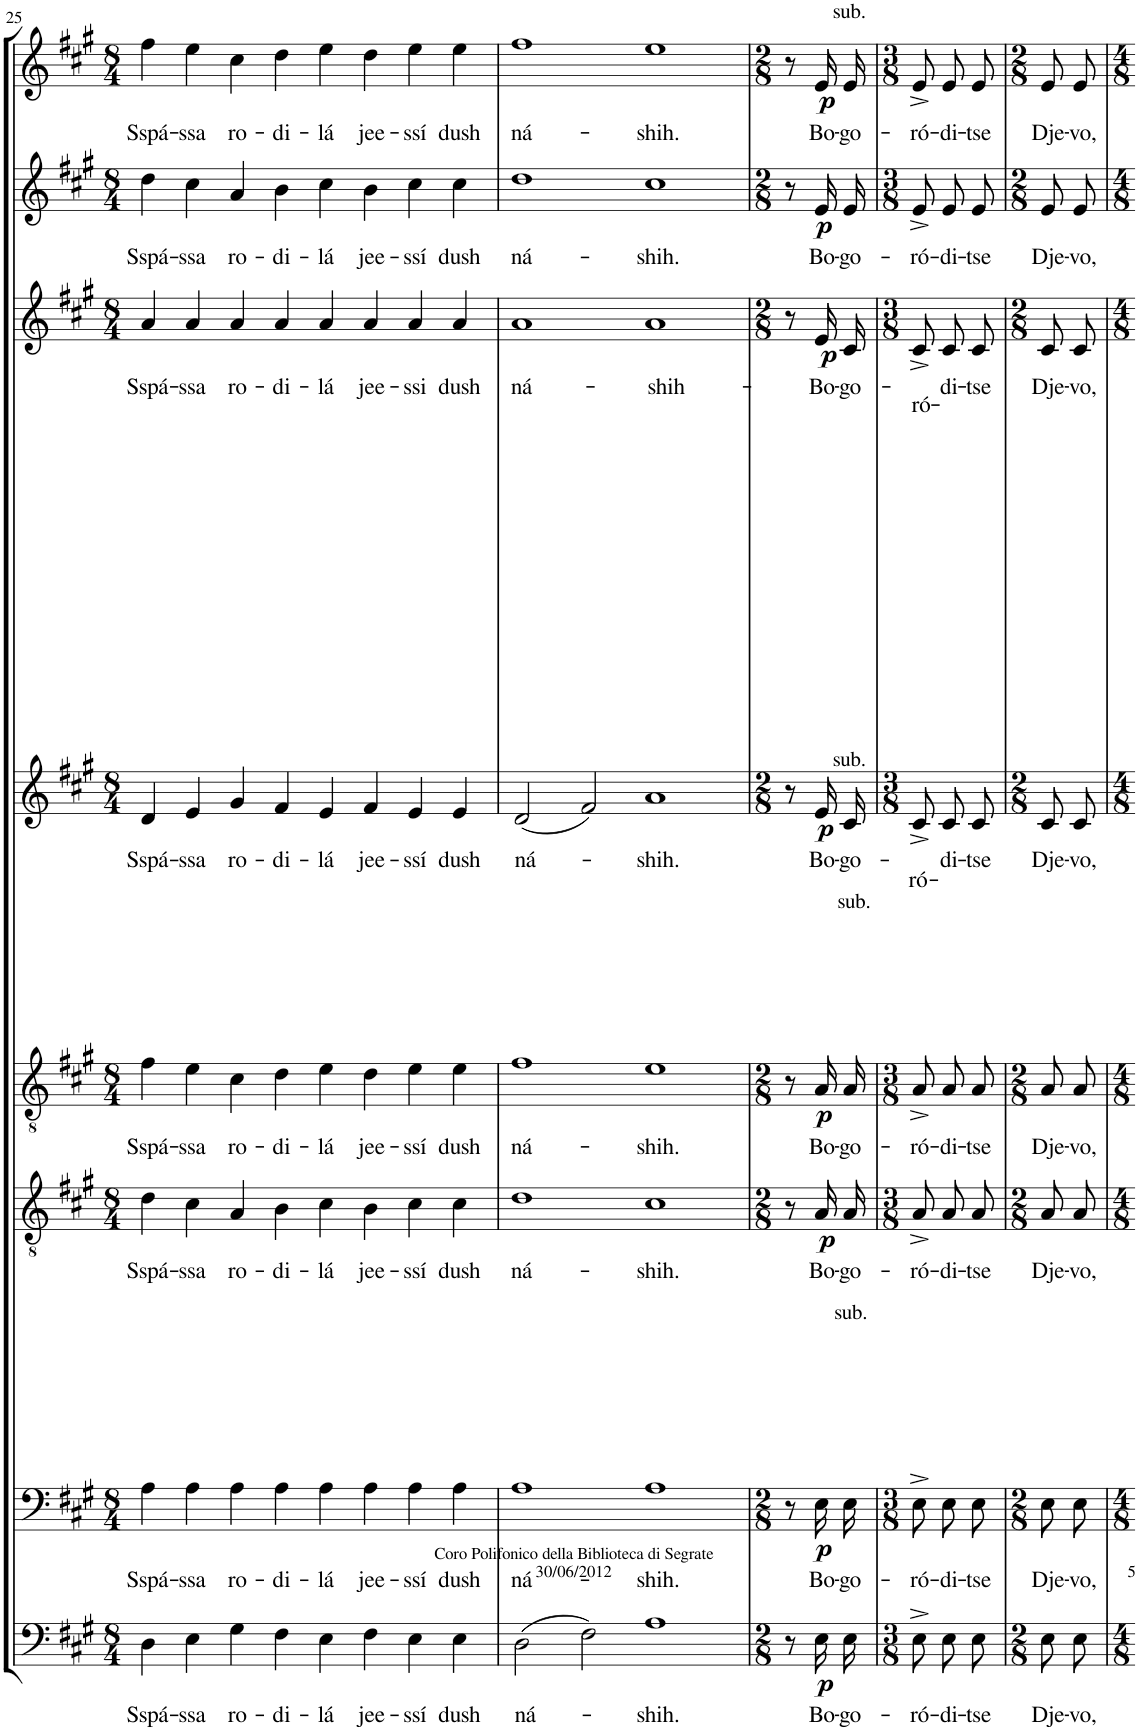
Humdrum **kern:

**kern	**text	**dynam	**kern	**text	**dynam	**kern	**text	**dynam	**kern	**text	**dynam	**kern	**text	**dynam	**kern	**text	**dynam	**kern	**text	**dynam	**kern	**text	**dynam
*part8	*part8	*part8	*part7	*part7	*part7	*part6	*part6	*part6	*part5	*part5	*part5	*part4	*part4	*part4	*part3	*part3	*part3	*part2	*part2	*part2	*part1	*part1	*part1
*staff8	*staff8	*staff8	*staff7	*staff7	*staff7	*staff6	*staff6	*staff6	*staff5	*staff5	*staff5	*staff4	*staff4	*staff4	*staff3	*staff3	*staff3	*staff2	*staff2	*staff2	*staff1	*staff1	*staff1
*I"Bassi II	*	*	*I"Bassi I	*	*	*I"Tenori II	*	*	*I"Tenori I	*	*	*I"Contralti II	*	*	*I"Contralti I	*	*	*I"Soprani II	*	*	*I"Soprani I	*	*
!!LO:PB:g=z
*clefF4	*	*	*clefF4	*	*	*clefGv2	*	*	*clefGv2	*	*	*clefG2	*	*	*clefG2	*	*	*clefG2	*	*	*clefG2	*	*
*	*	*	*	*	*	*	*	*	*	*	*	*	*	*	*	*	*	*Trd1c2	*	*	*Trd1c2	*	*
*k[f#c#g#]	*	*	*k[f#c#g#]	*	*	*k[f#c#g#]	*	*	*k[f#c#g#]	*	*	*k[f#c#g#]	*	*	*k[f#c#g#]	*	*	*k[f#c#g#]	*	*	*k[f#c#g#]	*	*
*A:	*	*	*A:	*	*	*A:	*	*	*A:	*	*	*A:	*	*	*A:	*	*	*A:	*	*	*A:	*	*
*M8/4	*	*	*M8/4	*	*	*M8/4	*	*	*M8/4	*	*	*M8/4	*	*	*M8/4	*	*	*M8/4	*	*	*M8/4	*	*
=25	=25	=25	=25	=25	=25	=25	=25	=25	=25	=25	=25	=25	=25	=25	=25	=25	=25	=25	=25	=25	=25	=25	=25
!	!LO:LY:b	!	!	!LO:LY:b	!	!	!LO:LY:b	!	!	!LO:LY:b	!	!	!LO:LY:b	!	!	!LO:LY:b	!	!	!LO:LY:b	!	!	!LO:LY:b	!
4D\	Sspá-	.	4A\	Sspá-	.	4d\	Sspá-	.	4f#\	Sspá-	.	4d/	Sspá-	.	4a/	Sspá-	.	4dd\	Sspá-	.	4ff#\	Sspá-	.
!	!LO:LY:b	!	!	!LO:LY:b	!	!	!LO:LY:b	!	!	!LO:LY:b	!	!	!LO:LY:b	!	!	!LO:LY:b	!	!	!LO:LY:b	!	!	!LO:LY:b	!
4E\	-ssa	.	4A\	-ssa	.	4c#\	-ssa	.	4e\	-ssa	.	4e/	-ssa	.	4a/	-ssa	.	4cc#\	-ssa	.	4ee\	-ssa	.
!	!LO:LY:b	!	!	!LO:LY:b	!	!	!LO:LY:b	!	!	!LO:LY:b	!	!	!LO:LY:b	!	!	!LO:LY:b	!	!	!LO:LY:b	!	!	!LO:LY:b	!
4G#\	ro-	.	4A\	ro-	.	4A/	ro-	.	4c#\	ro-	.	4g#/	ro-	.	4a/	ro-	.	4a/	ro-	.	4cc#\	ro-	.
!	!LO:LY:b	!	!	!LO:LY:b	!	!	!LO:LY:b	!	!	!LO:LY:b	!	!	!LO:LY:b	!	!	!LO:LY:b	!	!	!LO:LY:b	!	!	!LO:LY:b	!
4F#\	-di-	.	4A\	-di-	.	4B\	-di-	.	4d\	-di-	.	4f#/	-di-	.	4a/	-di-	.	4b\	-di-	.	4dd\	-di-	.
!	!LO:LY:b	!	!	!LO:LY:b	!	!	!LO:LY:b	!	!	!LO:LY:b	!	!	!LO:LY:b	!	!	!LO:LY:b	!	!	!LO:LY:b	!	!	!LO:LY:b	!
4E\	-lá	.	4A\	-lá	.	4c#\	-lá	.	4e\	-lá	.	4e/	-lá	.	4a/	-lá	.	4cc#\	-lá	.	4ee\	-lá	.
!	!LO:LY:b	!	!	!LO:LY:b	!	!	!LO:LY:b	!	!	!LO:LY:b	!	!	!LO:LY:b	!	!	!LO:LY:b	!	!	!LO:LY:b	!	!	!LO:LY:b	!
4F#\	jee-	.	4A\	jee-	.	4B\	jee-	.	4d\	jee-	.	4f#/	jee-	.	4a/	jee-	.	4b\	jee-	.	4dd\	jee-	.
!	!LO:LY:b	!	!	!LO:LY:b	!	!	!LO:LY:b	!	!	!LO:LY:b	!	!	!LO:LY:b	!	!	!LO:LY:b	!	!	!LO:LY:b	!	!	!LO:LY:b	!
4E\	-ssí	.	4A\	-ssí	.	4c#\	-ssí	.	4e\	-ssí	.	4e/	-ssí	.	4a/	-ssi	.	4cc#\	-ssí	.	4ee\	-ssí	.
!	!LO:LY:b	!	!	!LO:LY:b	!	!	!LO:LY:b	!	!	!LO:LY:b	!	!	!LO:LY:b	!	!	!LO:LY:b	!	!	!LO:LY:b	!	!	!LO:LY:b	!
4E\	dush	.	4A\	dush	.	4c#\	dush	.	4e\	dush	.	4e/	dush	.	4a/	dush	.	4cc#\	dush	.	4ee\	dush	.
=26	=26	=26	=26	=26	=26	=26	=26	=26	=26	=26	=26	=26	=26	=26	=26	=26	=26	=26	=26	=26	=26	=26	=26
!	!LO:LY:b	!	!	!LO:LY:b	!	!	!LO:LY:b	!	!	!LO:LY:b	!	!	!LO:LY:b	!	!	!LO:LY:b	!	!	!LO:LY:b	!	!	!LO:LY:b	!
(2D\	ná-	.	1A	ná-	.	1d	ná-	.	1f#	ná-	.	(2d/	ná-	.	1a	ná-	.	1dd	ná-	.	1ff#	ná-	.
2F#\)	.	.	.	.	.	.	.	.	.	.	.	2f#/)	.	.	.	.	.	.	.	.	.	.	.
!	!LO:LY:b	!	!	!LO:LY:b	!	!	!LO:LY:b	!	!	!LO:LY:b	!	!	!LO:LY:b	!	!	!LO:LY:b	!	!	!LO:LY:b	!	!	!LO:LY:b	!
1A	-shih.	.	1A	-shih.	.	1c#	-shih.	.	1e	-shih.	.	1a	-shih.	.	1a	-shih-	.	1cc#	-shih.	.	1ee	-shih.	.
=27	=27	=27	=27	=27	=27	=27	=27	=27	=27	=27	=27	=27	=27	=27	=27	=27	=27	=27	=27	=27	=27	=27	=27
*M2/8	*	*	*M2/8	*	*	*M2/8	*	*	*M2/8	*	*	*M2/8	*	*	*M2/8	*	*	*M2/8	*	*	*M2/8	*	*
8r	.	.	8r	.	.	8r	.	.	8r	.	.	8r	.	.	8r	.	.	8r	.	.	8r	.	.
!	!	!	!	!	!	!	!	!	!	!	!	!	!	!	!	!	!	!	!	!	!LO:TX:a:t=sub.	!	!
!	!	!	!	!	!	!	!	!	!	!	!	!	!	!	!LO:TX:b:t=sub.	!	!	!	!	!	!	!	!
!	!	!	!	!	!	!	!	!	!LO:TX:a:t=sub.	!	!	!	!	!	!	!	!	!	!	!	!	!	!
!	!	!	!LO:TX:a:t=sub.	!	!	!	!	!	!	!	!	!	!	!	!	!	!	!	!	!	!	!	!
!	!LO:LY:b	!LO:DY:b	!	!LO:LY:b	!LO:DY:b	!	!LO:LY:b	!LO:DY:b	!	!LO:LY:b	!LO:DY:b	!	!LO:LY:b	!LO:DY:b	!	!LO:LY:b	!LO:DY:b	!	!LO:LY:b	!LO:DY:b	!	!LO:LY:b	!LO:DY:b
16E\LL	Bo-	p	16E\LL	Bo-	p	16A/LL	Bo-	p	16A/LL	Bo-	p	16e/LL	Bo-	p	16e/LL	-Bo-	p	16e/LL	Bo-	p	16e/LL	Bo-	p
!	!LO:LY:b	!	!	!LO:LY:b	!	!	!LO:LY:b	!	!	!LO:LY:b	!	!	!LO:LY:b	!	!	!LO:LY:b	!	!	!LO:LY:b	!	!	!LO:LY:b	!
16E\JJ	-go-	.	16E\JJ	-go-	.	16A/JJ	-go-	.	16A/JJ	-go-	.	16c#/JJ	-go-	.	16c#/JJ	-go-	.	16e/JJ	-go-	.	16e/JJ	-go-	.
=28	=28	=28	=28	=28	=28	=28	=28	=28	=28	=28	=28	=28	=28	=28	=28	=28	=28	=28	=28	=28	=28	=28	=28
*M3/8	*	*	*M3/8	*	*	*M3/8	*	*	*M3/8	*	*	*M3/8	*	*	*M3/8	*	*	*M3/8	*	*	*M3/8	*	*
!	!LO:LY:b	!	!	!LO:LY:b	!	!	!LO:LY:b	!	!	!LO:LY:b	!	!	!LO:LY:b	!	!	!LO:LY:b	!	!	!LO:LY:b	!	!	!LO:LY:b	!
8E^\L	-ró-	.	8E^\L	-ró-	.	8A^/L	-ró-	.	8A^/L	-ró-	.	8c#^/L	-ró-	.	8c#^/L	-ró-	.	8e^/L	-ró-	.	8e^/L	-ró-	.
!	!LO:LY:b	!	!	!LO:LY:b	!	!	!LO:LY:b	!	!	!LO:LY:b	!	!	!LO:LY:b	!	!	!LO:LY:b	!	!	!LO:LY:b	!	!	!LO:LY:b	!
8E\	-di-	.	8E\	-di-	.	8A/	-di-	.	8A/	-di-	.	8c#/	-di-	.	8c#/	-di-	.	8e/	-di-	.	8e/	-di-	.
!	!LO:LY:b	!	!	!LO:LY:b	!	!	!LO:LY:b	!	!	!LO:LY:b	!	!	!LO:LY:b	!	!	!LO:LY:b	!	!	!LO:LY:b	!	!	!LO:LY:b	!
8E\J	-tse	.	8E\J	-tse	.	8A/J	-tse	.	8A/J	-tse	.	8c#/J	-tse	.	8c#/J	-tse	.	8e/J	-tse	.	8e/J	-tse	.
=29	=29	=29	=29	=29	=29	=29	=29	=29	=29	=29	=29	=29	=29	=29	=29	=29	=29	=29	=29	=29	=29	=29	=29
*M2/8	*	*	*M2/8	*	*	*M2/8	*	*	*M2/8	*	*	*M2/8	*	*	*M2/8	*	*	*M2/8	*	*	*M2/8	*	*
!	!LO:LY:b	!	!	!LO:LY:b	!	!	!LO:LY:b	!	!	!LO:LY:b	!	!	!LO:LY:b	!	!	!LO:LY:b	!	!	!LO:LY:b	!	!	!LO:LY:b	!
8E\L	Dje-	.	8E\L	Dje-	.	8A/L	Dje-	.	8A/L	Dje-	.	8c#/L	Dje-	.	8c#/L	Dje-	.	8e/L	Dje-	.	8e/L	Dje-	.
!	!LO:LY:b	!	!	!LO:LY:b	!	!	!LO:LY:b	!	!	!LO:LY:b	!	!	!LO:LY:b	!	!	!LO:LY:b	!	!	!LO:LY:b	!	!	!LO:LY:b	!
8E\J	-vo,	.	8E\J	-vo,	.	8A/J	-vo,	.	8A/J	-vo,	.	8c#/J	-vo,	.	8c#/J	-vo,	.	8e/J	-vo,	.	8e/J	-vo,	.
=	=	=	=	=	=	=	=	=	=	=	=	=	=	=	=	=	=	=	=	=	=	=	=
*-	*-	*-	*-	*-	*-	*-	*-	*-	*-	*-	*-	*-	*-	*-	*-	*-	*-	*-	*-	*-	*-	*-	*-
